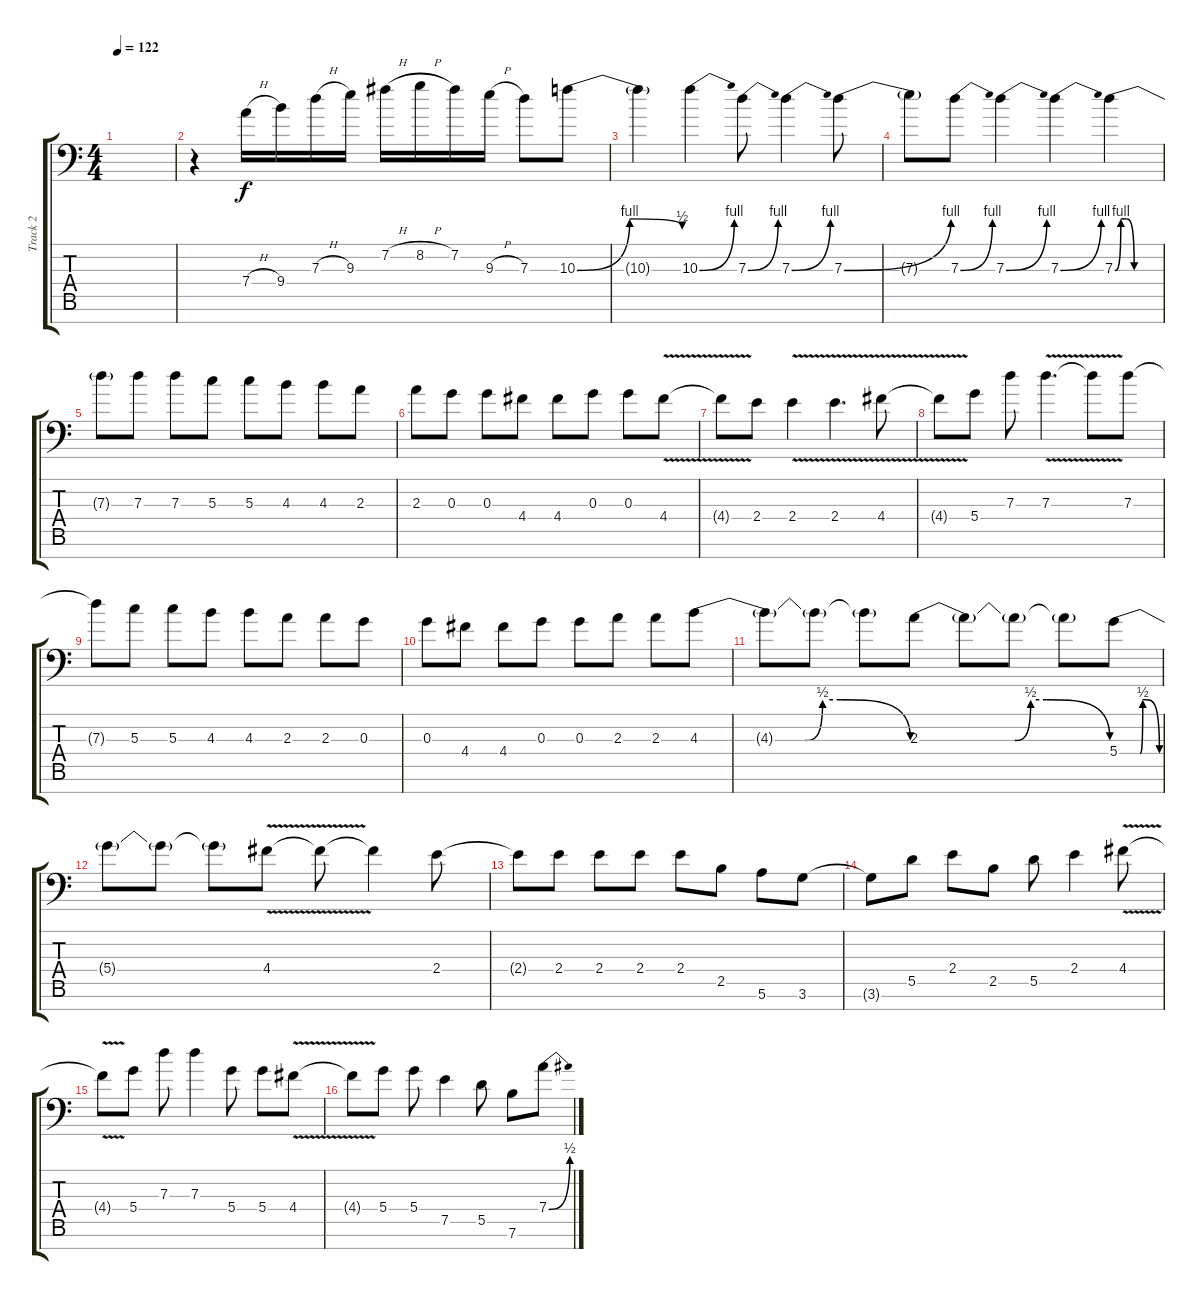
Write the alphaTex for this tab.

\track ("Track 2" "Track 2") {instrument acousticguitarsteel}
\staff {score tabs}
\tuning (E4 B3 G3 D3 A2 E2 C-1) {hide}
\ts (4 4)
\tempo 122
\clef f4
\ks c
|
r.4{instrument distortionguitar} 7.4{h}.16 9.4.16 7.3{h}.16 9.3.16 7.2{h}.16 8.2{h}.16 7.2.16 9.3{h}.16 7.3.8 10.3{be (bendrelease 0 0 15 4 45 4 60 2)}.8 |
10.3{t}.4 10.3{be (bend 0 0 60 4)}.4 7.3{be (bend 0 0 60 4)}.8 7.3{be (bend 0 0 60 4)}.4 7.3{be (bend 0 0 60 4)}.8 |
7.3{t}.8 7.3{be (bend 0 0 60 4)}.8 7.3{be (bend 0 0 60 4)}.4 7.3{be (bend 0 0 60 4)}.4 7.3{be (custom 0 0 8 4 15 4 26 0 30 0 60 0)}.4 |
7.3{t}.8 7.3.8 7.3.8 5.3.8 5.3.8 4.3.8 4.3.8 2.3.8 |
2.3.8 0.3.8 0.3.8 4.4.8 4.4.8 0.3.8 0.3.8 4.4{v}.8 |
4.4{t}.8 2.4.8 2.4{v}.4 2.4{v}.4{d} 4.4{v}.8 |
4.4{t}.8 5.4.8 7.3.8 7.3{v}.4{d} 7.3{t}.8 7.3.8 |
7.3{t}.8 5.3.8 5.3.8 4.3.8 4.3.8 2.3.8 2.3.8 0.3.8 |
0.3.8 4.4.8 4.4.8 0.3.8 0.3.8 2.3.8 2.3.8 4.3{be (custom 0 0 20 0 25 0 30 0 35 2 40 2 60 0)}.8 |
4.3{t}.8 4.3{t}.8 4.3{t}.8 2.3{be (custom 0 0 20 0 25 0 30 0 35 2 40 2 60 0)}.8 2.3{t}.8 2.3{t}.8 2.3{t}.8 5.4{be (custom 0 0 20 0 31 0 35 2 40 2 60 0)}.8 |
5.4{t}.8 5.4{t}.8 5.4{t}.8 4.4{v}.8 4.4{t}.8 4.4{t}.4 2.4.8 |
2.4{t}.8 2.4.8 2.4.8 2.4.8 2.4.8 2.5.8 5.6.8 3.6.8 |
3.6{t}.8 5.5.8 2.4.8 2.5.8 5.5.8 2.4.4 4.4{v}.8 |
4.4{t}.8 5.4.8 7.3.8 7.3.4 5.4.8 5.4.8 4.4{v}.8 |
4.4{t}.8 5.4.8 5.4.8 7.5.4 5.5.8 7.6.8 7.4{be (bend 0 0 60 2)}.8
